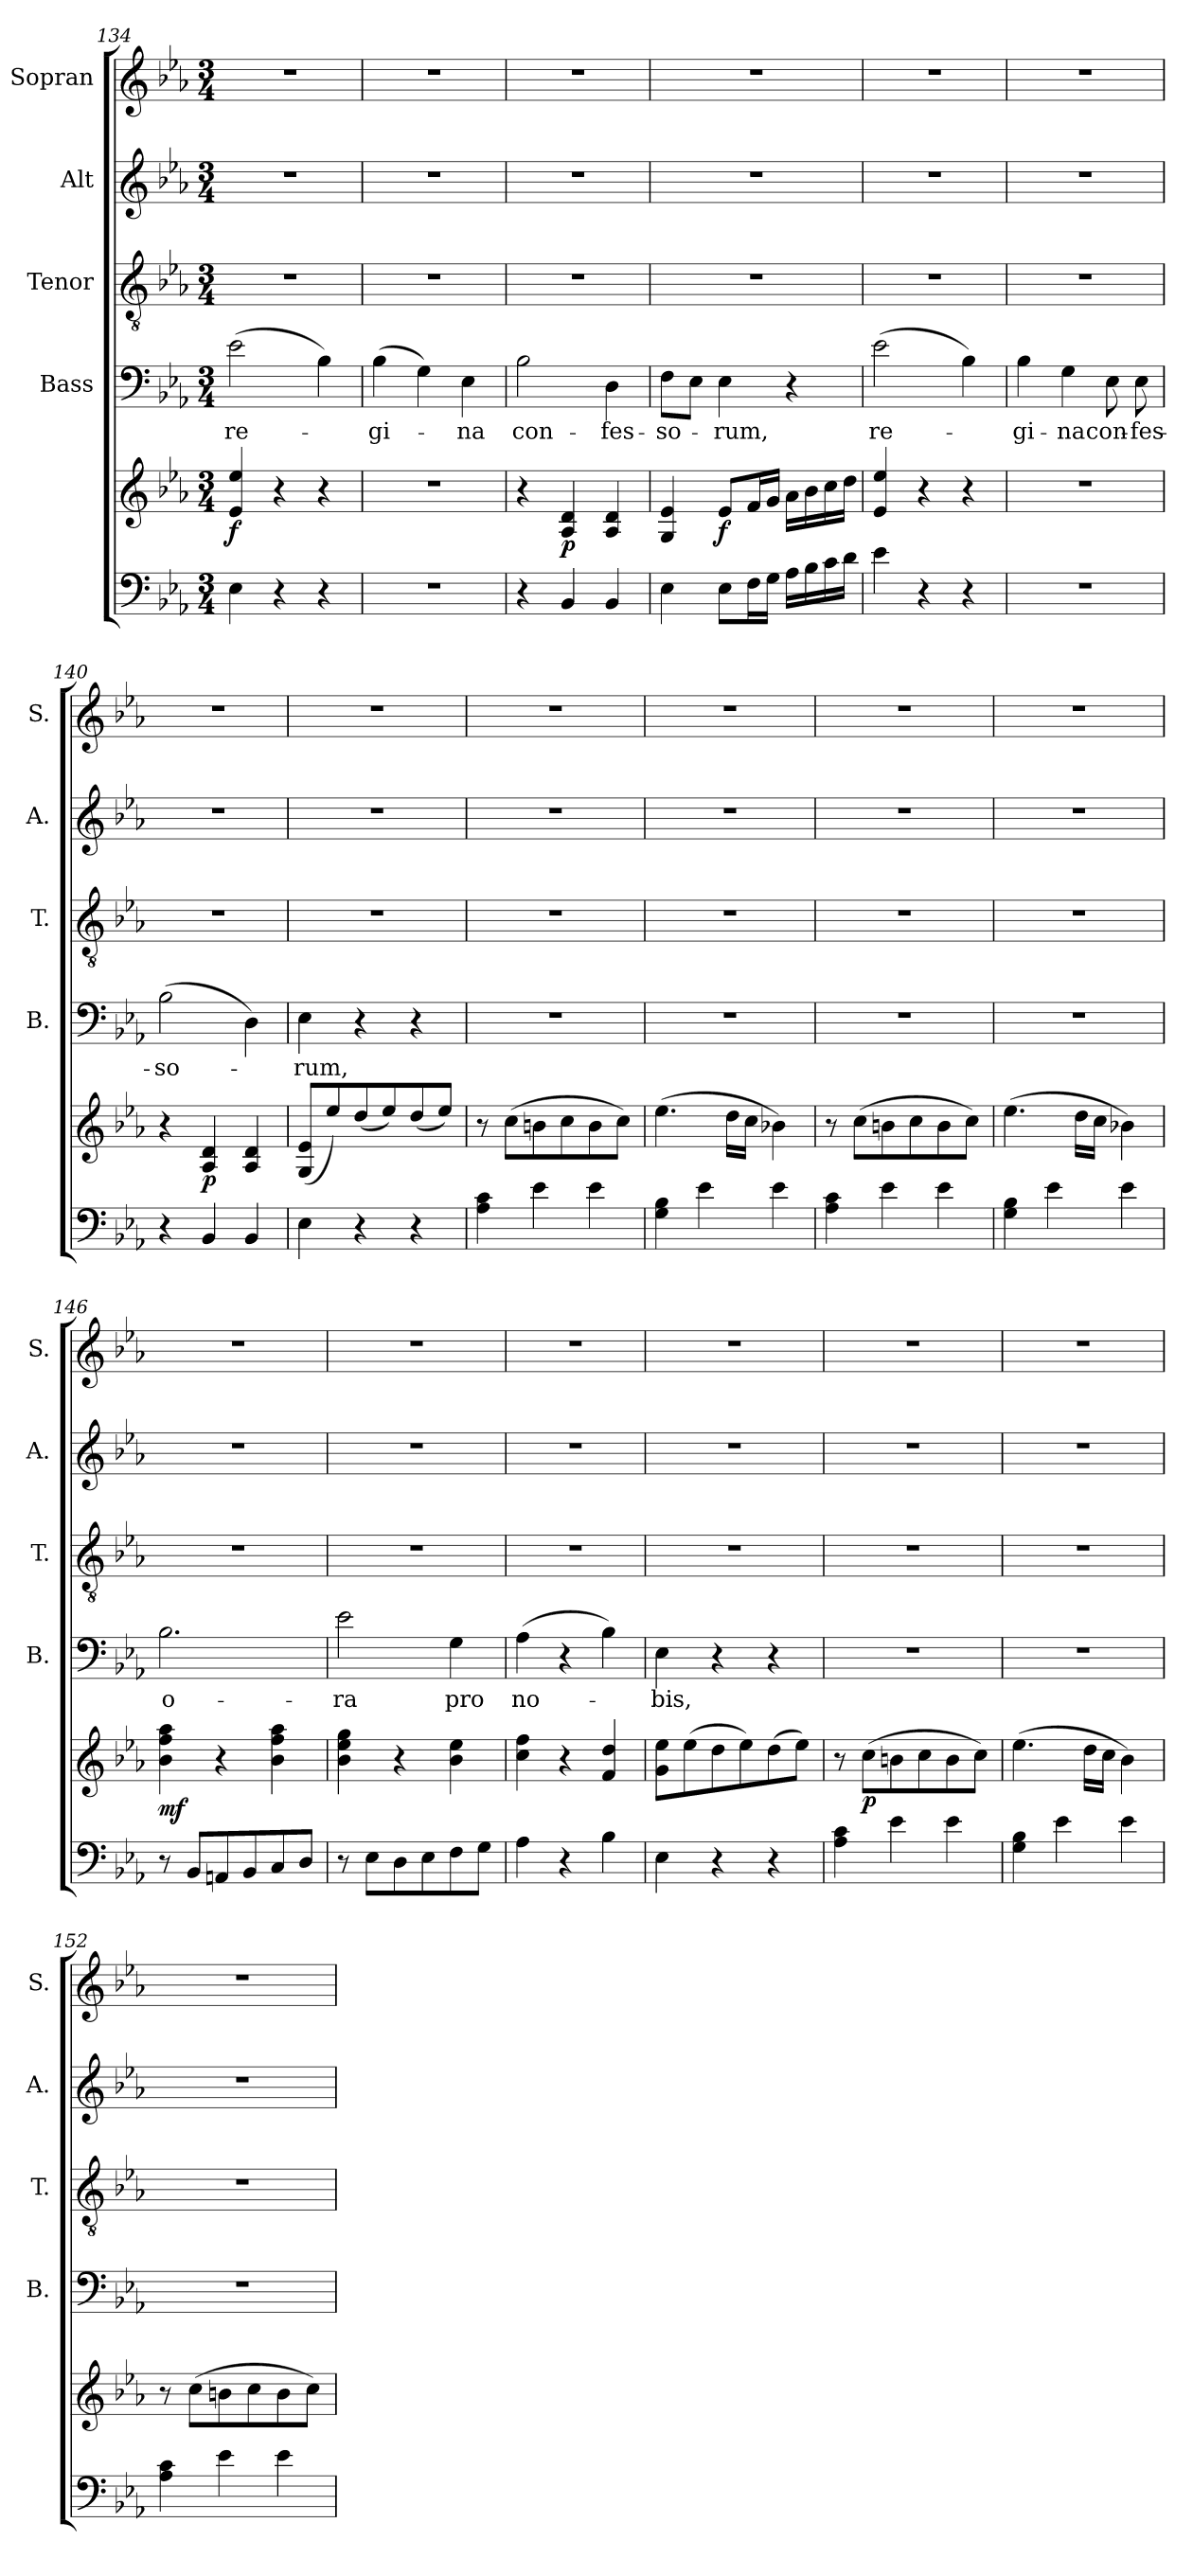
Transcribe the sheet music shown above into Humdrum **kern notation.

**kern	**kern	**dynam	**kern	**text	**kern	**kern	**kern
*part5	*part5	*part5	*part4	*part4	*part3	*part2	*part1
*staff6	*staff5	*staff5/6	*staff4	*staff4	*staff3	*staff2	*staff1
*	*	*	*I"Bass	*	*I"Tenor	*I"Alt	*I"Sopran
*	*	*	*I'B.	*	*I'T.	*I'A.	*I'S.
!!LO:LB:g=z
*clefF4	*clefG2	*	*clefF4	*	*clefGv2	*clefG2	*clefG2
*k[b-e-a-]	*k[b-e-a-]	*	*k[b-e-a-]	*	*k[b-e-a-]	*k[b-e-a-]	*k[b-e-a-]
*E-:	*E-:	*	*E-:	*	*E-:	*E-:	*E-:
*M3/4	*M3/4	*	*M3/4	*	*M3/4	*M3/4	*M3/4
=134	=134	=134	=134	=134	=134	=134	=134
!	!	!LO:DY:b	!	!LO:LY:b	!	!	!
4E-\	4e-/ 4ee-/	f	(>2e-\	re-	2.r	2.r	2.r
4r	4r	.	.	.	.	.	.
4r	4r	.	4B-\)	.	.	.	.
=135	=135	=135	=135	=135	=135	=135	=135
!	!	!	!	!LO:LY:b	!	!	!
2.r	2.r	.	(>4B-\	-gi-	2.r	2.r	2.r
.	.	.	4G\)	.	.	.	.
!	!	!	!	!LO:LY:b	!	!	!
.	.	.	4E-\	-na	.	.	.
=136	=136	=136	=136	=136	=136	=136	=136
!	!	!	!	!LO:LY:b	!	!	!
4r	4r	.	2B-\	con-	2.r	2.r	2.r
!	!	!LO:DY:b	!	!	!	!	!
4BB-/	4A-/ 4d/	p	.	.	.	.	.
!	!	!	!	!LO:LY:b	!	!	!
4BB-/	4A-/ 4d/	.	4D\	-fes-	.	.	.
=137	=137	=137	=137	=137	=137	=137	=137
!	!	!	!	!LO:LY:b	!	!	!
4E-\	4G/ 4e-/	.	8F\L	-so-	2.r	2.r	2.r
.	.	.	8E-\J	.	.	.	.
!	!	!LO:DY:b	!	!LO:LY:b	!	!	!
8E-\L	8e-/L	f	4E-\	-rum,	.	.	.
16F\L	16f/L	.	.	.	.	.	.
16G\JJ	16g/JJ	.	.	.	.	.	.
16A-\LL	16a-\LL	.	4r	.	.	.	.
16B-\	16b-\	.	.	.	.	.	.
16c\	16cc\	.	.	.	.	.	.
16d\JJ	16dd\JJ	.	.	.	.	.	.
=138	=138	=138	=138	=138	=138	=138	=138
!	!	!	!	!LO:LY:b	!	!	!
4e-\	4e-/ 4ee-/	.	(>2e-\	re-	2.r	2.r	2.r
4r	4r	.	.	.	.	.	.
4r	4r	.	4B-\)	.	.	.	.
=139	=139	=139	=139	=139	=139	=139	=139
!	!	!	!	!LO:LY:b	!	!	!
2.r	2.r	.	4B-\	-gi-	2.r	2.r	2.r
!	!	!	!	!LO:LY:b	!	!	!
.	.	.	4G\	-na	.	.	.
!	!	!	!	!LO:LY:b	!	!	!
.	.	.	8E-\	con-	.	.	.
!	!	!	!	!LO:LY:b	!	!	!
.	.	.	8E-\	-fes-	.	.	.
=140	=140	=140	=140	=140	=140	=140	=140
!	!	!	!	!LO:LY:b	!	!	!
4r	4r	.	(>2B-\	-so-	2.r	2.r	2.r
!	!	!LO:DY:b	!	!	!	!	!
4BB-/	4A-/ 4d/	p	.	.	.	.	.
4BB-/	4A-/ 4d/	.	4D\)	.	.	.	.
!!LO:PB:g=z
=141	=141	=141	=141	=141	=141	=141	=141
!	!	!	!	!LO:LY:b	!	!	!
4E-\	(>8G/ 8e-/L	.	4E-\	-rum,	2.r	2.r	2.r
.	8ee-/)	.	.	.	.	.	.
4r	(<8dd/	.	4r	.	.	.	.
.	8ee-/)	.	.	.	.	.	.
4r	(<8dd/	.	4r	.	.	.	.
.	8ee-/J)	.	.	.	.	.	.
=142	=142	=142	=142	=142	=142	=142	=142
4A-\ 4c\	8r	.	2.r	.	2.r	2.r	2.r
.	(>8cc\L	.	.	.	.	.	.
4e-\	8bn\	.	.	.	.	.	.
.	8cc\	.	.	.	.	.	.
4e-\	8b\	.	.	.	.	.	.
.	8cc\J)	.	.	.	.	.	.
=143	=143	=143	=143	=143	=143	=143	=143
4G\ 4B-\	(>4.ee-\	.	2.r	.	2.r	2.r	2.r
4e-\	.	.	.	.	.	.	.
.	16dd\LL	.	.	.	.	.	.
.	16cc\JJ	.	.	.	.	.	.
4e-\	4b-X\)	.	.	.	.	.	.
=144	=144	=144	=144	=144	=144	=144	=144
4A-\ 4c\	8r	.	2.r	.	2.r	2.r	2.r
.	(>8cc\L	.	.	.	.	.	.
4e-\	8bn\	.	.	.	.	.	.
.	8cc\	.	.	.	.	.	.
4e-\	8b\	.	.	.	.	.	.
.	8cc\J)	.	.	.	.	.	.
=145	=145	=145	=145	=145	=145	=145	=145
4G\ 4B-\	(>4.ee-\	.	2.r	.	2.r	2.r	2.r
4e-\	.	.	.	.	.	.	.
.	16dd\LL	.	.	.	.	.	.
.	16cc\JJ	.	.	.	.	.	.
4e-\	4b-X\)	.	.	.	.	.	.
=146	=146	=146	=146	=146	=146	=146	=146
!	!	!LO:DY:b	!	!LO:LY:b	!	!	!
8r	4b-\ 4ff\ 4aa-\	mf	2.B-\	o-	2.r	2.r	2.r
8BB-/L	.	.	.	.	.	.	.
8AAn/	4r	.	.	.	.	.	.
8BB-/	.	.	.	.	.	.	.
8C/	4b-\ 4ff\ 4aa-\	.	.	.	.	.	.
8D/J	.	.	.	.	.	.	.
!!LO:LB:g=z
=147	=147	=147	=147	=147	=147	=147	=147
!	!	!	!	!LO:LY:b	!	!	!
8r	4b-\ 4ee-\ 4gg\	.	2e-\	-ra	2.r	2.r	2.r
8E-\L	.	.	.	.	.	.	.
8D\	4r	.	.	.	.	.	.
8E-\	.	.	.	.	.	.	.
!	!	!	!	!LO:LY:b	!	!	!
8F\	4b-\ 4ee-\	.	4G\	pro	.	.	.
8G\J	.	.	.	.	.	.	.
=148	=148	=148	=148	=148	=148	=148	=148
!	!	!	!	!LO:LY:b	!	!	!
4A-\	4cc\ 4ff\	.	(>4A-\	no-	2.r	2.r	2.r
4r	4r	.	4r	.	.	.	.
4B-\	4f/ 4dd/	.	4B-\)	.	.	.	.
=149	=149	=149	=149	=149	=149	=149	=149
!	!	!	!	!LO:LY:b	!	!	!
4E-\	8g\ 8ee-\L	.	4E-\	-bis,	2.r	2.r	2.r
.	(>8ee-\	.	.	.	.	.	.
4r	8dd\	.	4r	.	.	.	.
.	8ee-\)	.	.	.	.	.	.
4r	(>8dd\	.	4r	.	.	.	.
.	8ee-\J)	.	.	.	.	.	.
=150	=150	=150	=150	=150	=150	=150	=150
4A-\ 4c\	8r	.	2.r	.	2.r	2.r	2.r
!	!	!LO:DY:b	!	!	!	!	!
.	(>8cc\L	p	.	.	.	.	.
4e-\	8bn\	.	.	.	.	.	.
.	8cc\	.	.	.	.	.	.
4e-\	8b\	.	.	.	.	.	.
.	8cc\J)	.	.	.	.	.	.
=151	=151	=151	=151	=151	=151	=151	=151
4G\ 4B-\	(>4.ee-\	.	2.r	.	2.r	2.r	2.r
4e-\	.	.	.	.	.	.	.
.	16dd\LL	.	.	.	.	.	.
.	16cc\JJ	.	.	.	.	.	.
4e-\	4b-\)	.	.	.	.	.	.
=152	=152	=152	=152	=152	=152	=152	=152
4A-\ 4c\	8r	.	2.r	.	2.r	2.r	2.r
.	(>8cc\L	.	.	.	.	.	.
4e-\	8bn\	.	.	.	.	.	.
.	8cc\	.	.	.	.	.	.
4e-\	8b\	.	.	.	.	.	.
.	8cc\J)	.	.	.	.	.	.
=	=	=	=	=	=	=	=
*-	*-	*-	*-	*-	*-	*-	*-
